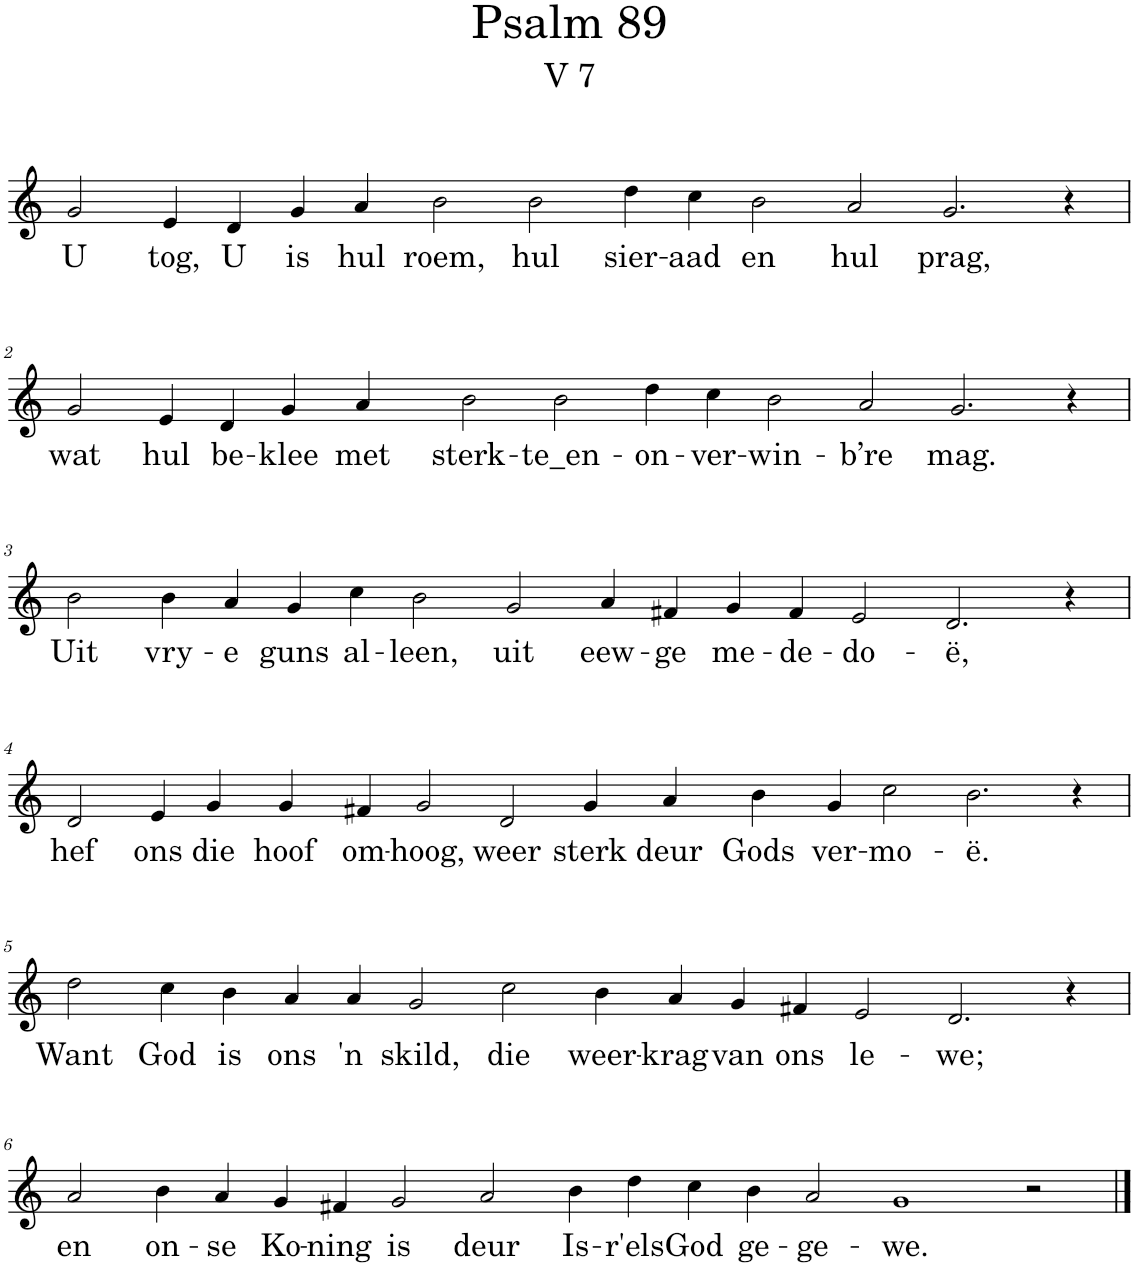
**kern	**text
*part1	*part1
*staff1	*staff1
*I"Pipe Organ	*
*I'Org.	*
*clefG2	*
*k[]	*
*M20/4	*
=1	=1
!	!LO:LY:b
2g/	U
!	!LO:LY:b
4e/	tog,
!	!LO:LY:b
4d/	U
!	!LO:LY:b
4g/	is
!	!LO:LY:b
4a/	hul
!	!LO:LY:b
2b\	roem,
!	!LO:LY:b
2b\	hul
!	!LO:LY:b
4dd\	sier-
!	!LO:LY:b
4cc\	-aad
!	!LO:LY:b
2b\	en
!	!LO:LY:b
2a/	hul
!	!LO:LY:b
2.g/	prag,
4r	.
!!LO:LB:g=z
=2	=2
!	!LO:LY:b
2g/	wat
!	!LO:LY:b
4e/	hul
!	!LO:LY:b
4d/	be-
!	!LO:LY:b
4g/	-klee
!	!LO:LY:b
4a/	met
!	!LO:LY:b
2b\	sterk-
!	!LO:LY:b
2b\	-te_en-
!	!LO:LY:b
4dd\	-on-
!	!LO:LY:b
4cc\	-ver-
!	!LO:LY:b
2b\	-win-
!	!LO:LY:b
2a/	-b’re
!	!LO:LY:b
2.g/	mag.
4r	.
!!LO:LB:g=z
=3	=3
!	!LO:LY:b
2b\	Uit
!	!LO:LY:b
4b\	vry-
!	!LO:LY:b
4a/	-e
!	!LO:LY:b
4g/	guns
!	!LO:LY:b
4cc\	al-
!	!LO:LY:b
2b\	-leen,
!	!LO:LY:b
2g/	uit
!	!LO:LY:b
4a/	eew-
!	!LO:LY:b
4f#X/	-ge
!	!LO:LY:b
4g/	me-
!	!LO:LY:b
4f#/	-de-
!	!LO:LY:b
2e/	-do-
!	!LO:LY:b
2.d/	-ë,
4r	.
!!LO:LB:g=z
=4	=4
!	!LO:LY:b
2d/	hef
!	!LO:LY:b
4e/	ons
!	!LO:LY:b
4g/	die
!	!LO:LY:b
4g/	hoof
!	!LO:LY:b
4f#X/	om-
!	!LO:LY:b
2g/	-hoog,
!	!LO:LY:b
2d/	weer
!	!LO:LY:b
4g/	sterk
!	!LO:LY:b
4a/	deur
!	!LO:LY:b
4b\	Gods
!	!LO:LY:b
4g/	ver-
!	!LO:LY:b
2cc\	-mo-
!	!LO:LY:b
2.b\	-ë.
4r	.
!!LO:LB:g=z
=5	=5
!	!LO:LY:b
2dd\	Want
!	!LO:LY:b
4cc\	God
!	!LO:LY:b
4b\	is
!	!LO:LY:b
4a/	ons
!	!LO:LY:b
4a/	'n
!	!LO:LY:b
2g/	skild,
!	!LO:LY:b
2cc\	die
!	!LO:LY:b
4b\	weer-
!	!LO:LY:b
4a/	-krag
!	!LO:LY:b
4g/	van
!	!LO:LY:b
4f#X/	ons
!	!LO:LY:b
2e/	le-
!	!LO:LY:b
2.d/	-we;
4r	.
!!LO:LB:g=z
=6	=6
*M22/4	*
!	!LO:LY:b
2a/	en
!	!LO:LY:b
4b\	on-
!	!LO:LY:b
4a/	-se
!	!LO:LY:b
4g/	Ko-
!	!LO:LY:b
4f#X/	-ning
!	!LO:LY:b
2g/	is
!	!LO:LY:b
2a/	deur
!	!LO:LY:b
4b\	Is-
!	!LO:LY:b
4dd\	-r'els
!	!LO:LY:b
4cc\	God
!	!LO:LY:b
4b\	ge-
!	!LO:LY:b
2a/	-ge-
!	!LO:LY:b
1g	-we.
2r	.
==	==
*-	*-
